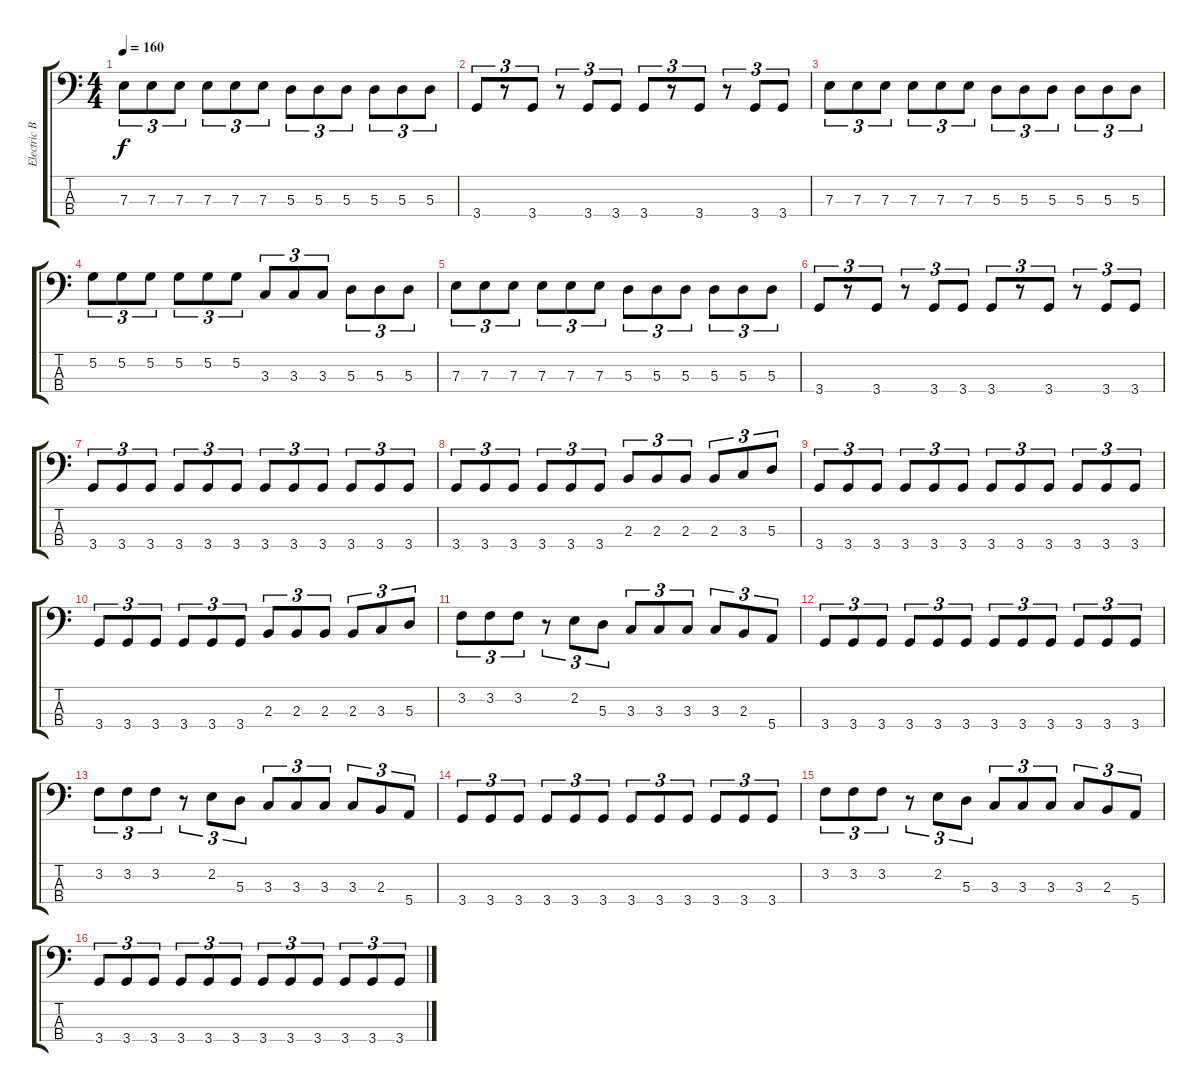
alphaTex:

\track ("Electric Bass (Harris)" "Electric B") {instrument electricbassfinger}
\staff {score tabs}
\tuning (G2 D2 A1 E1) {hide}
\ts (4 4)
\tempo 160
\clef f4
\ks c
7.3.8{tu (3 2) dy f} 7.3.8{tu (3 2)} 7.3.8{tu (3 2)} 7.3.8{tu (3 2)} 7.3.8{tu (3 2)} 7.3.8{tu (3 2)} 5.3.8{tu (3 2)} 5.3.8{tu (3 2)} 5.3.8{tu (3 2)} 5.3.8{tu (3 2)} 5.3.8{tu (3 2)} 5.3.8{tu (3 2)} |
3.4.8{tu (3 2)} r.8{tu (3 2)} 3.4.8{tu (3 2)} r.8{tu (3 2)} 3.4.8{tu (3 2)} 3.4.8{tu (3 2)} 3.4.8{tu (3 2)} r.8{tu (3 2)} 3.4.8{tu (3 2)} r.8{tu (3 2)} 3.4.8{tu (3 2)} 3.4.8{tu (3 2)} |
7.3.8{tu (3 2)} 7.3.8{tu (3 2)} 7.3.8{tu (3 2)} 7.3.8{tu (3 2)} 7.3.8{tu (3 2)} 7.3.8{tu (3 2)} 5.3.8{tu (3 2)} 5.3.8{tu (3 2)} 5.3.8{tu (3 2)} 5.3.8{tu (3 2)} 5.3.8{tu (3 2)} 5.3.8{tu (3 2)} |
5.2.8{tu (3 2)} 5.2.8{tu (3 2)} 5.2.8{tu (3 2)} 5.2.8{tu (3 2)} 5.2.8{tu (3 2)} 5.2.8{tu (3 2)} 3.3.8{tu (3 2)} 3.3.8{tu (3 2)} 3.3.8{tu (3 2)} 5.3.8{tu (3 2)} 5.3.8{tu (3 2)} 5.3.8{tu (3 2)} |
7.3.8{tu (3 2)} 7.3.8{tu (3 2)} 7.3.8{tu (3 2)} 7.3.8{tu (3 2)} 7.3.8{tu (3 2)} 7.3.8{tu (3 2)} 5.3.8{tu (3 2)} 5.3.8{tu (3 2)} 5.3.8{tu (3 2)} 5.3.8{tu (3 2)} 5.3.8{tu (3 2)} 5.3.8{tu (3 2)} |
3.4.8{tu (3 2)} r.8{tu (3 2)} 3.4.8{tu (3 2)} r.8{tu (3 2)} 3.4.8{tu (3 2)} 3.4.8{tu (3 2)} 3.4.8{tu (3 2)} r.8{tu (3 2)} 3.4.8{tu (3 2)} r.8{tu (3 2)} 3.4.8{tu (3 2)} 3.4.8{tu (3 2)} |
3.4.8{tu (3 2)} 3.4.8{tu (3 2)} 3.4.8{tu (3 2)} 3.4.8{tu (3 2)} 3.4.8{tu (3 2)} 3.4.8{tu (3 2)} 3.4.8{tu (3 2)} 3.4.8{tu (3 2)} 3.4.8{tu (3 2)} 3.4.8{tu (3 2)} 3.4.8{tu (3 2)} 3.4.8{tu (3 2)} |
3.4.8{tu (3 2)} 3.4.8{tu (3 2)} 3.4.8{tu (3 2)} 3.4.8{tu (3 2)} 3.4.8{tu (3 2)} 3.4.8{tu (3 2)} 2.3.8{tu (3 2)} 2.3.8{tu (3 2)} 2.3.8{tu (3 2)} 2.3.8{tu (3 2)} 3.3.8{tu (3 2)} 5.3.8{tu (3 2)} |
3.4.8{tu (3 2)} 3.4.8{tu (3 2)} 3.4.8{tu (3 2)} 3.4.8{tu (3 2)} 3.4.8{tu (3 2)} 3.4.8{tu (3 2)} 3.4.8{tu (3 2)} 3.4.8{tu (3 2)} 3.4.8{tu (3 2)} 3.4.8{tu (3 2)} 3.4.8{tu (3 2)} 3.4.8{tu (3 2)} |
3.4.8{tu (3 2)} 3.4.8{tu (3 2)} 3.4.8{tu (3 2)} 3.4.8{tu (3 2)} 3.4.8{tu (3 2)} 3.4.8{tu (3 2)} 2.3.8{tu (3 2)} 2.3.8{tu (3 2)} 2.3.8{tu (3 2)} 2.3.8{tu (3 2)} 3.3.8{tu (3 2)} 5.3.8{tu (3 2)} |
3.2.8{tu (3 2)} 3.2.8{tu (3 2)} 3.2.8{tu (3 2)} r.8{tu (3 2)} 2.2.8{tu (3 2)} 5.3.8{tu (3 2)} 3.3.8{tu (3 2)} 3.3.8{tu (3 2)} 3.3.8{tu (3 2)} 3.3.8{tu (3 2)} 2.3.8{tu (3 2)} 5.4.8{tu (3 2)} |
3.4.8{tu (3 2)} 3.4.8{tu (3 2)} 3.4.8{tu (3 2)} 3.4.8{tu (3 2)} 3.4.8{tu (3 2)} 3.4.8{tu (3 2)} 3.4.8{tu (3 2)} 3.4.8{tu (3 2)} 3.4.8{tu (3 2)} 3.4.8{tu (3 2)} 3.4.8{tu (3 2)} 3.4.8{tu (3 2)} |
3.2.8{tu (3 2)} 3.2.8{tu (3 2)} 3.2.8{tu (3 2)} r.8{tu (3 2)} 2.2.8{tu (3 2)} 5.3.8{tu (3 2)} 3.3.8{tu (3 2)} 3.3.8{tu (3 2)} 3.3.8{tu (3 2)} 3.3.8{tu (3 2)} 2.3.8{tu (3 2)} 5.4.8{tu (3 2)} |
3.4.8{tu (3 2)} 3.4.8{tu (3 2)} 3.4.8{tu (3 2)} 3.4.8{tu (3 2)} 3.4.8{tu (3 2)} 3.4.8{tu (3 2)} 3.4.8{tu (3 2)} 3.4.8{tu (3 2)} 3.4.8{tu (3 2)} 3.4.8{tu (3 2)} 3.4.8{tu (3 2)} 3.4.8{tu (3 2)} |
3.2.8{tu (3 2)} 3.2.8{tu (3 2)} 3.2.8{tu (3 2)} r.8{tu (3 2)} 2.2.8{tu (3 2)} 5.3.8{tu (3 2)} 3.3.8{tu (3 2)} 3.3.8{tu (3 2)} 3.3.8{tu (3 2)} 3.3.8{tu (3 2)} 2.3.8{tu (3 2)} 5.4.8{tu (3 2)} |
3.4.8{tu (3 2)} 3.4.8{tu (3 2)} 3.4.8{tu (3 2)} 3.4.8{tu (3 2)} 3.4.8{tu (3 2)} 3.4.8{tu (3 2)} 3.4.8{tu (3 2)} 3.4.8{tu (3 2)} 3.4.8{tu (3 2)} 3.4.8{tu (3 2)} 3.4.8{tu (3 2)} 3.4.8{tu (3 2)}
